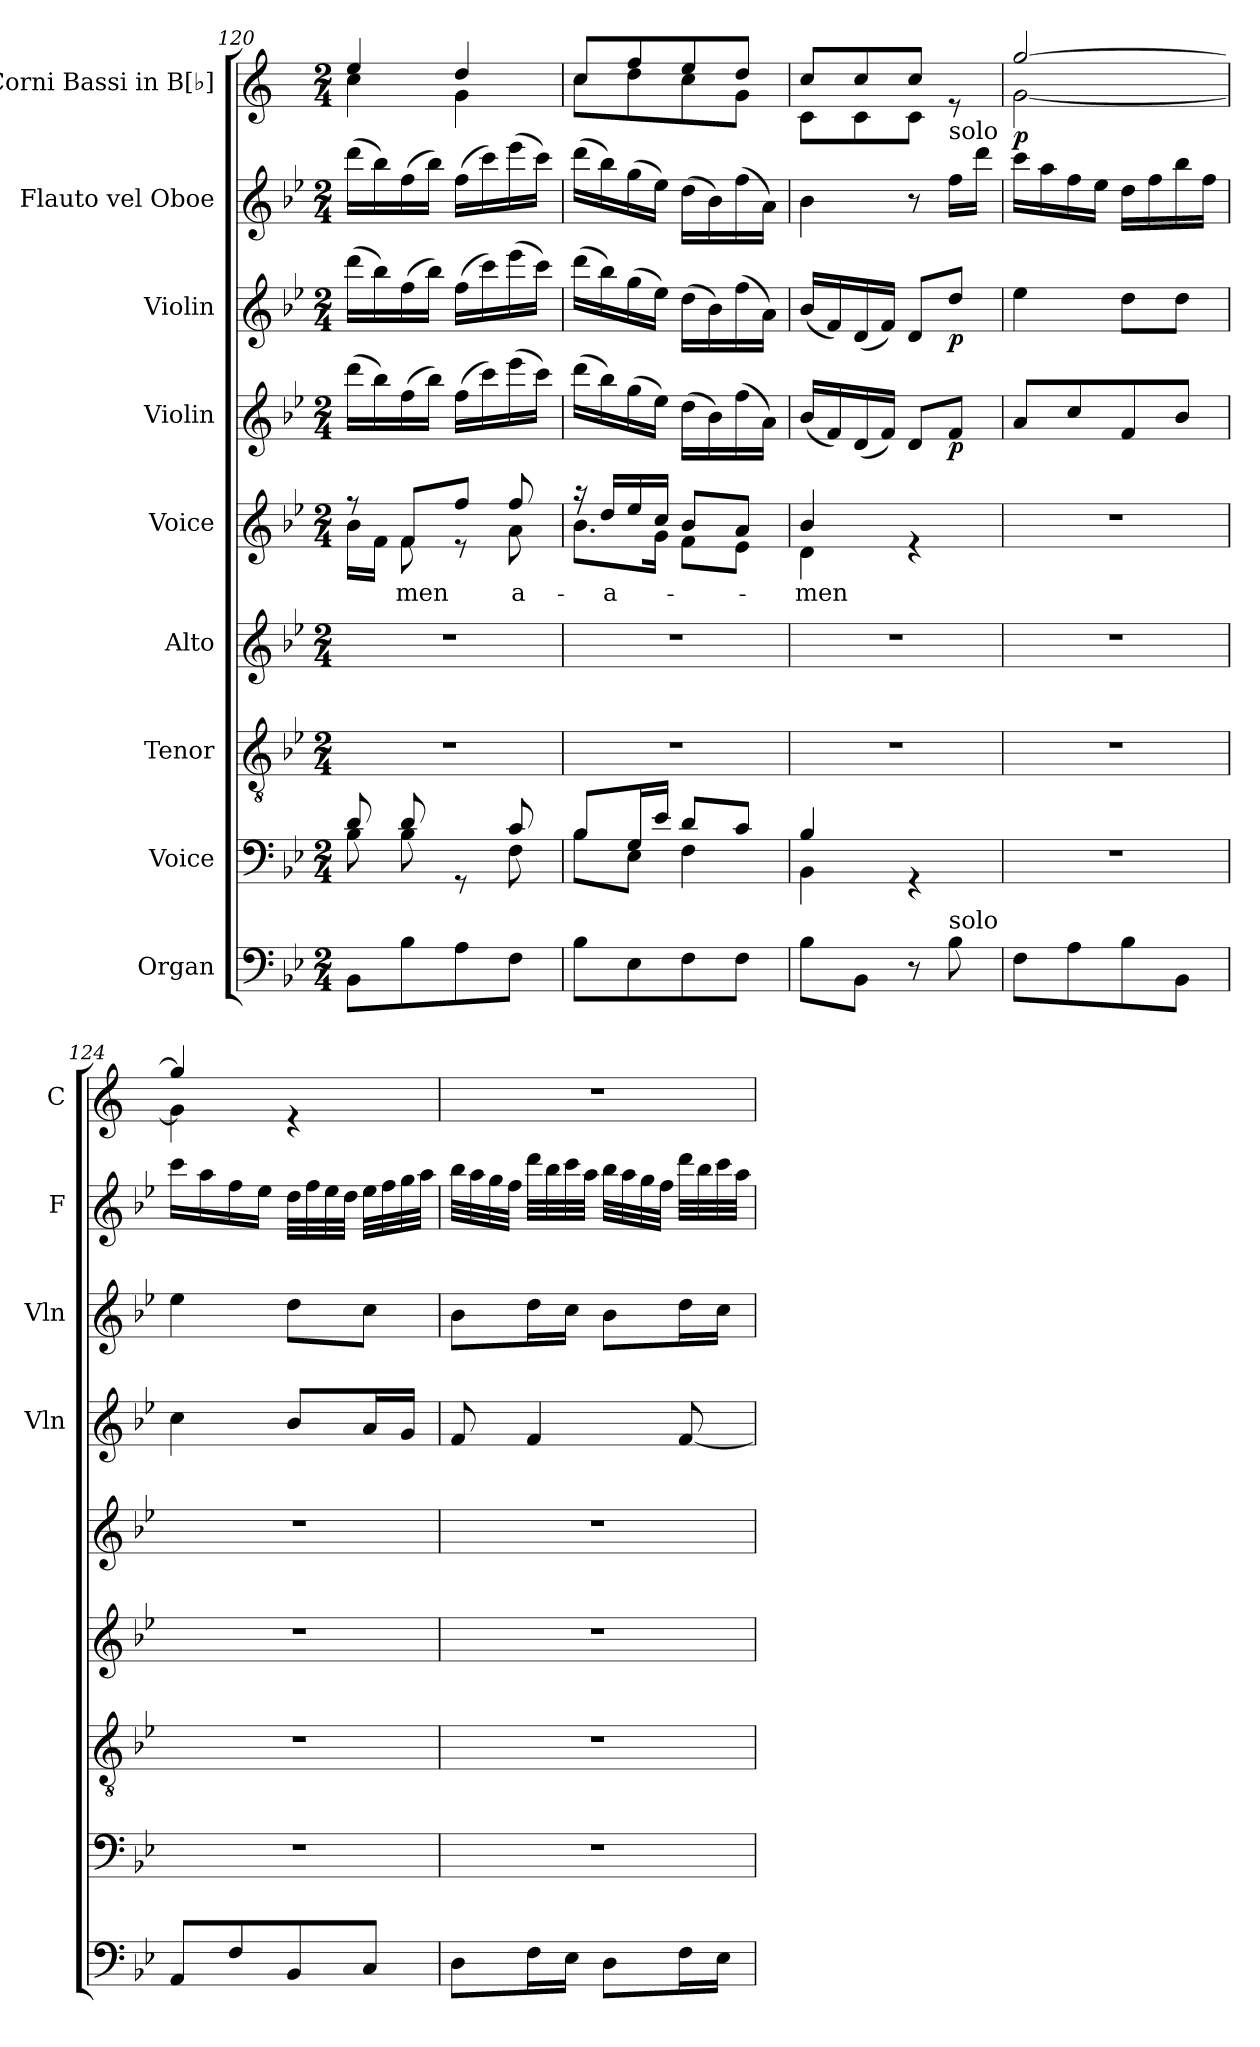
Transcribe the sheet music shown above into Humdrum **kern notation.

**kern	**kern	**kern	**kern	**kern	**text	**kern	**dynam	**kern	**dynam	**kern	**kern	**dynam
*part9	*part8	*part7	*part6	*part5	*part5	*part4	*part4	*part3	*part3	*part2	*part1	*part1
*staff9	*staff8	*staff7	*staff6	*staff5	*staff5	*staff4	*staff4	*staff3	*staff3	*staff2	*staff1	*staff1
*I"Organ	*I"Voice	*I"Tenor	*I"Alto	*I"Voice	*	*I"Violin	*	*I"Violin	*	*I"Flauto vel Oboe	*I"Corni Bassi in B[♭]	*
*	*	*	*	*	*	*I'Vln	*	*I'Vln	*	*I'F	*I'C	*
*clefF4	*clefF4	*clefGv2	*clefG2	*clefG2	*	*clefG2	*	*clefG2	*	*clefG2	*clefG2	*
*	*	*	*	*	*	*	*	*	*	*	*ITrd1c2	*
*k[b-e-]	*k[b-e-]	*k[b-e-]	*k[b-e-]	*k[b-e-]	*	*k[b-e-]	*	*k[b-e-]	*	*k[b-e-]	*k[b-e-]	*
*M2/4	*M2/4	*M2/4	*M2/4	*M2/4	*	*M2/4	*	*M2/4	*	*M2/4	*M2/4	*
=120	=120	=120	=120	=120	=120	=120	=120	=120	=120	=120	=120	=120
*	*^	*	*	*^	*	*	*	*	*	*	*^	*
8BB-\L	8d/	8B-\	2r	2r	8r	16b-\LL	.	(16ddd\LL	.	(16ddd\LL	.	(16ddd\LL	4dd/	4b-\	.
.	.	.	.	.	.	16f\JJ	.	16bb-\)	.	16bb-\)	.	16bb-\)	.	.	.
!	!	!	!	!	!	!	!LO:LY:b	!	!	!	!	!	!	!	!
!	!	!	!	!	!	!	!LO:LY:b	!	!	!	!	!	!	!	!
8B-\	8d/	8B-\	.	.	8f/L	8f\	-men	(16ff\	.	(16ff\	.	(16ff\	.	.	.
.	.	.	.	.	.	.	.	16bb-\JJ)	.	16bb-\JJ)	.	16bb-\JJ)	.	.	.
8A\	8rGG	8ryy	.	.	8ff/J	8r	.	(16ff\LL	.	(16ff\LL	.	(16ff\LL	4cc/	4f\	.
.	.	.	.	.	.	.	.	16ccc\)	.	16ccc\)	.	16ccc\)	.	.	.
!	!	!	!	!	!	!	!LO:LY:b	!	!	!	!	!	!	!	!
!	!	!	!	!	!	!	!LO:LY:b	!	!	!	!	!	!	!	!
8F\J	8c/	8F\	.	.	8ff/	8a\	a-	(16eee-\	.	(16eee-\	.	(16eee-\	.	.	.
.	.	.	.	.	.	.	.	16ccc\JJ)	.	16ccc\JJ)	.	16ccc\JJ)	.	.	.
!!LO:LB:g=z	!!
=121	=121	=121	=121	=121	=121	=121	=121	=121	=121	=121	=121	=121	=121	=121	=121
8B-\L	8B-/L	8B-\L	2r	2r	16r	8.b-\L	.	(16ddd\LL	.	(16ddd\LL	.	(16ddd\LL	8b-/L	8b-\L	.
!	!	!	!	!	!	!	!LO:LY:b	!	!	!	!	!	!	!	!
.	.	.	.	.	16dd/LL	.	a-	16bb-\)	.	16bb-\)	.	16bb-\)	.	.	.
8E-\	16G/L	8E-\J	.	.	16ee-/	.	.	(16gg\	.	(16gg\	.	(16gg\	8ee-/	8cc\	.
.	16e-/JJ	.	.	.	16cc/JJ	16g\Jk	.	16ee-\JJ)	.	16ee-\JJ)	.	16ee-\JJ)	.	.	.
8F\	8d/L	4F\	.	.	8b-/L	8f\L	.	(16dd\LL	.	(16dd\LL	.	(16dd\LL	8dd/	8b-\	.
.	.	.	.	.	.	.	.	16b-\)	.	16b-\)	.	16b-\)	.	.	.
8F\J	8c/J	.	.	.	8a/J	8e-\J	.	(16ff\	.	(16ff\	.	(16ff\	8cc/J	8f\J	.
.	.	.	.	.	.	.	.	16a\JJ)	.	16a\JJ)	.	16a\JJ)	.	.	.
=122	=122	=122	=122	=122	=122	=122	=122	=122	=122	=122	=122	=122	=122	=122	=122
!	!	!	!	!	!	!	!LO:LY:b	!	!	!	!	!	!	!	!
!	!	!	!	!	!	!	!LO:LY:b	!	!	!	!	!	!	!	!
8B-\L	4B-/	4BB-\	2r	2r	4b-/	4d\	-men	(16b-/LL	.	(16b-/LL	.	4b-\	8b-/L	8B-\L	.
.	.	.	.	.	.	.	.	16f/)	.	16f/)	.	.	.	.	.
8BB-\J	.	.	.	.	.	.	.	(16d/	.	(16d/	.	.	8b-/	8B-\	.
.	.	.	.	.	.	.	.	16f/JJ)	.	16f/JJ)	.	.	.	.	.
8r	4rGG	4ryy	.	.	4re	4ryy	.	8d/L	.	8d/L	.	8r	8b-/J	8B-\J	.
!	!	!	!	!	!	!	!	!	!	!	!	!LO:TX:a:t=solo	!	!	!
!LO:TX:a:t=solo	!	!	!	!	!	!	!	!	!	!	!	!	!	!	!
!	!	!	!	!	!	!	!	!	!LO:DY:b	!	!LO:DY:b	!	!	!	!
8B-\	.	.	.	.	.	.	.	8f/J	p	8dd/J	p	16ff\LL	8re	8ryy	.
.	.	.	.	.	.	.	.	.	.	.	.	16ddd\JJ	.	.	.
*	*v	*v	*	*	*v	*v	*	*	*	*	*	*	*	*	*
=123	=123	=123	=123	=123	=123	=123	=123	=123	=123	=123	=123	=123	=123
!	!	!	!	!	!	!	!	!	!	!	!	!	!LO:DY:b
8F\L	2r	2r	2r	2r	.	8a/L	.	4ee-\	.	16ccc\LL	[2ff/	[2f\	p
.	.	.	.	.	.	.	.	.	.	16aa\	.	.	.
8A\	.	.	.	.	.	8cc/	.	.	.	16ff\	.	.	.
.	.	.	.	.	.	.	.	.	.	16ee-\JJ	.	.	.
8B-\	.	.	.	.	.	8f/	.	8dd\L	.	16dd\LL	.	.	.
.	.	.	.	.	.	.	.	.	.	16ff\	.	.	.
8BB-\J	.	.	.	.	.	8b-/J	.	8dd\J	.	16bb-\	.	.	.
.	.	.	.	.	.	.	.	.	.	16ff\JJ	.	.	.
=124	=124	=124	=124	=124	=124	=124	=124	=124	=124	=124	=124	=124	=124
8AA/L	2r	2r	2r	2r	.	4cc\	.	4ee-\	.	16ccc\LL	4ff/]	4f\]	.
.	.	.	.	.	.	.	.	.	.	16aa\	.	.	.
8F/	.	.	.	.	.	.	.	.	.	16ff\	.	.	.
.	.	.	.	.	.	.	.	.	.	16ee-\JJ	.	.	.
8BB-/	.	.	.	.	.	8b-/L	.	8dd\L	.	32dd\LLL	4re	4ryy	.
.	.	.	.	.	.	.	.	.	.	32ff\	.	.	.
.	.	.	.	.	.	.	.	.	.	32ee-\	.	.	.
.	.	.	.	.	.	.	.	.	.	32dd\JJJ	.	.	.
8C/J	.	.	.	.	.	16a/L	.	8cc\J	.	32ee-\LLL	.	.	.
.	.	.	.	.	.	.	.	.	.	32ff\	.	.	.
.	.	.	.	.	.	16g/JJ	.	.	.	32gg\	.	.	.
.	.	.	.	.	.	.	.	.	.	32aa\JJJ	.	.	.
*	*	*	*	*	*	*	*	*	*	*	*v	*v	*
!!LO:PB:g=z
=125	=125	=125	=125	=125	=125	=125	=125	=125	=125	=125	=125	=125
8D\L	2r	2r	2r	2r	.	8f/	.	8b-\L	.	32bb-\LLL	2r	.
.	.	.	.	.	.	.	.	.	.	32aa\	.	.
.	.	.	.	.	.	.	.	.	.	32gg\	.	.
.	.	.	.	.	.	.	.	.	.	32ff\JJJ	.	.
16F\L	.	.	.	.	.	4f/	.	16dd\L	.	32ddd\LLL	.	.
.	.	.	.	.	.	.	.	.	.	32bb-\	.	.
16E-\JJ	.	.	.	.	.	.	.	16cc\JJ	.	32ccc\	.	.
.	.	.	.	.	.	.	.	.	.	32aa\JJJ	.	.
8D\L	.	.	.	.	.	.	.	8b-\L	.	32bb-\LLL	.	.
.	.	.	.	.	.	.	.	.	.	32aa\	.	.
.	.	.	.	.	.	.	.	.	.	32gg\	.	.
.	.	.	.	.	.	.	.	.	.	32ff\JJJ	.	.
16F\L	.	.	.	.	.	[8f/	.	16dd\L	.	32ddd\LLL	.	.
.	.	.	.	.	.	.	.	.	.	32bb-\	.	.
16E-\JJ	.	.	.	.	.	.	.	16cc\JJ	.	32ccc\	.	.
.	.	.	.	.	.	.	.	.	.	32aa\JJJ	.	.
=	=	=	=	=	=	=	=	=	=	=	=	=
*-	*-	*-	*-	*-	*-	*-	*-	*-	*-	*-	*-	*-
